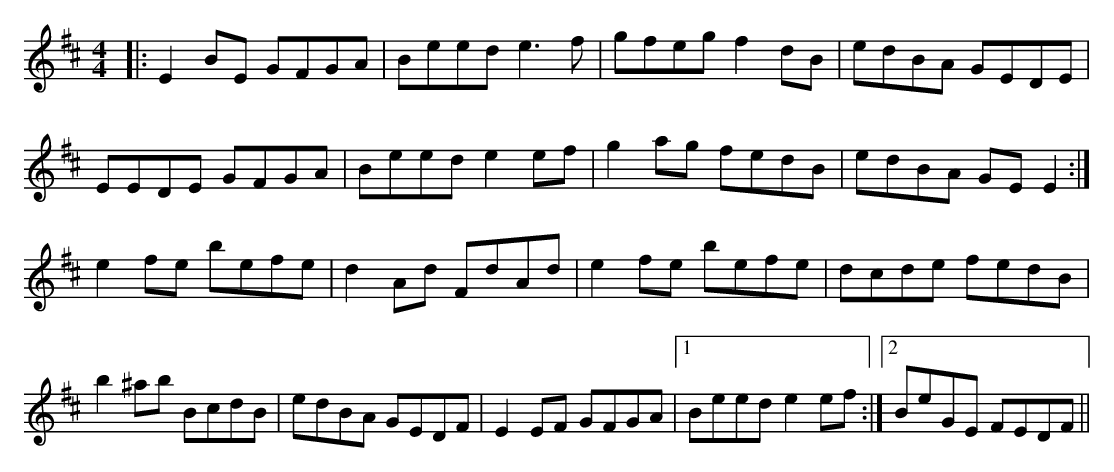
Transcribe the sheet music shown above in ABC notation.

X:1
M:4/4
K:Edor
|:E2BE GFGA|Beed e3f|gfeg f2dB|edBA GEDE|
EEDE GFGA|Beed e2ef|g2ag fedB|edBA GEE2:|
e2fe befe|d2Ad FdAd|e2fe befe|dcde fedB|
b2^ab BcdB|edBA GEDF|E2EF GFGA|1 Beed e2ef:|2 BeGE FEDF||
